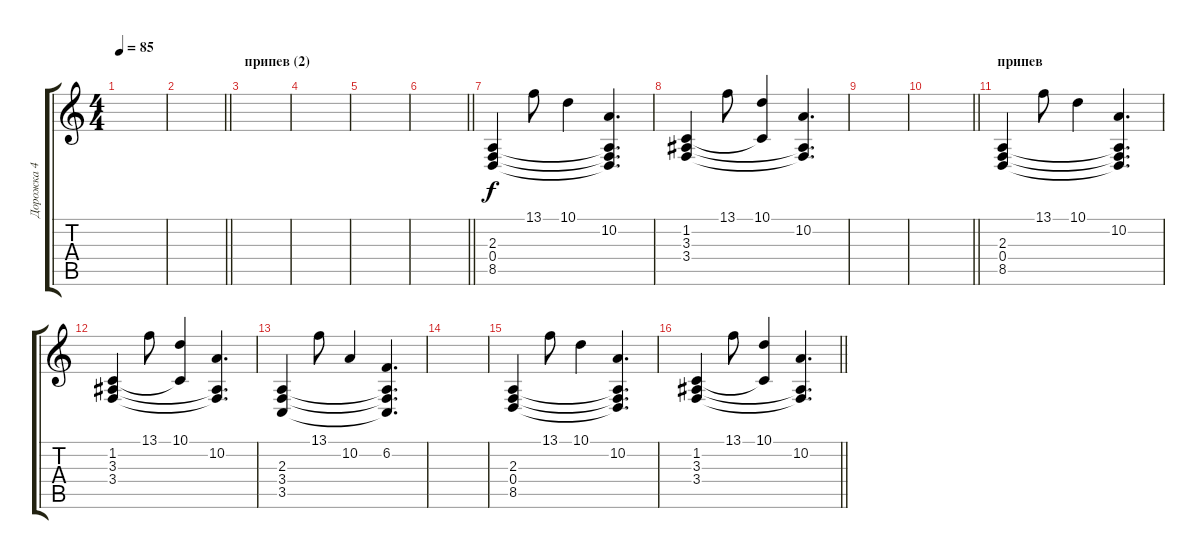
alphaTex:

\track ("Дорожка 4" "Дорожка 4") {instrument electricgrandpiano}
\staff {score tabs}
\tuning (E4 B3 G3 D3 A2 E2) {hide}
\ts (4 4)
\tempo 85
\clef g2
\ks c
|
\barLineRight lightlight
|
\section ("" "припев (2)")
|
|
|
\barLineRight lightlight
|
\section ("" "")
(2.3 0.4 8.5).4 13.1.8 10.1.4 (10.2 2.3{t} 0.4{t} 8.5{t}).4{d} |
(1.2 3.3 3.4).4 13.1.8 (10.1 1.2{t}).4 (10.2 3.3{t} 3.4{t}).4{d} |
|
\barLineRight lightlight
|
\section ("" "припев")
(2.3 0.4 8.5).4 13.1.8 10.1.4 (10.2 2.3{t} 0.4{t} 8.5{t}).4{d} |
(1.2 3.3 3.4).4 13.1.8 (10.1 1.2{t}).4 (10.2 3.3{t} 3.4{t}).4{d} |
(2.3 3.4 3.5).4 13.1.8 10.2.4 (6.2 2.3{t} 3.4{t} 3.5{t}).4{d} |
|
(2.3 0.4 8.5).4 13.1.8 10.1.4 (10.2 2.3{t} 0.4{t} 8.5{t}).4{d} |
\barLineRight lightlight
(1.2 3.3 3.4).4 13.1.8 (10.1 1.2{t}).4 (10.2 3.3{t} 3.4{t}).4{d}
